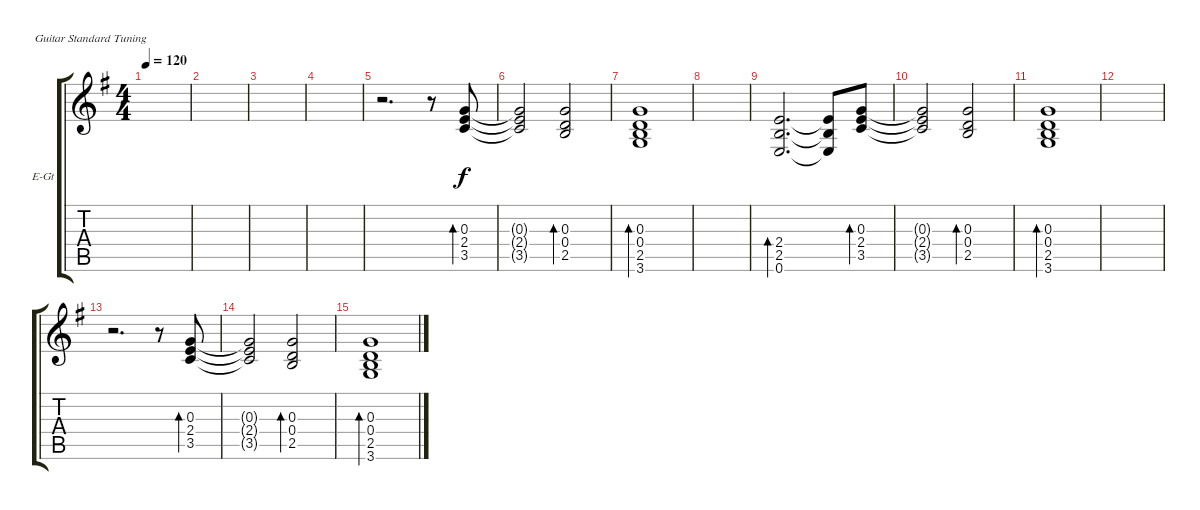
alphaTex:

\defaultSystemsLayout 4
\bracketExtendMode groupsimilarinstruments
\firstSystemTrackNameOrientation horizontal
\otherSystemsTrackNameOrientation horizontal
\track ("Electric Guitar" "E-Gt") {instrument distortionguitar}
\staff {score tabs}
\tuning (E4 B3 G3 D3 A2 E2)
\ts (4 4)
\tempo 120
\clef g2
\ks eminor
|
|
|
|
r.2{d} r.8 (3.5 2.4 0.3).8{bd 240} |
(3.5{t} 2.4{t} 0.3{t}).2 (2.5 0.4 0.3).2{bd 147} |
(3.6 2.5 0.4 0.3).1{bd 101} |
|
(0.6 2.5 2.4).2{d bd 110} (0.6{t} 2.5{t} 2.4{t}).8 (3.5 2.4 0.3).8{bd 240} |
(3.5{t} 2.4{t} 0.3{t}).2 (2.5 0.4 0.3).2{bd 104} |
(3.6 2.5 0.4 0.3).1{bd 101} |
|
r.2{d} r.8 (3.5 2.4 0.3).8{bd 240} |
(3.5{t} 2.4{t} 0.3{t}).2 (2.5 0.4 0.3).2{bd 147} |
(3.6 2.5 0.4 0.3).1{bd 101}
